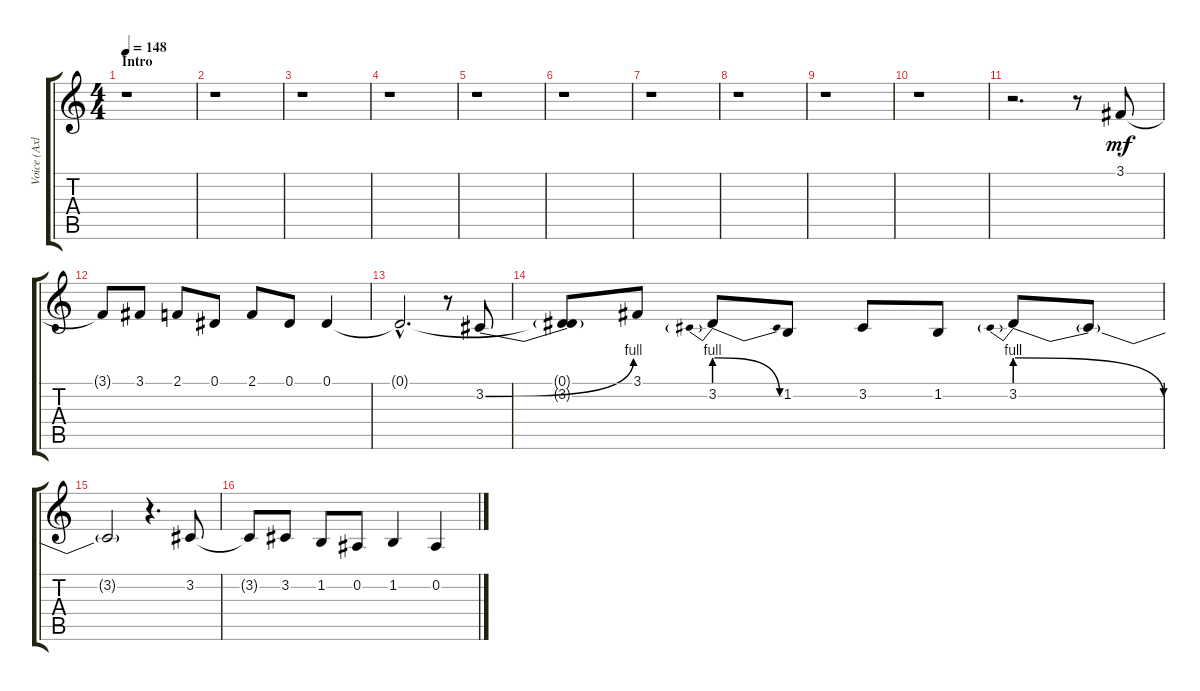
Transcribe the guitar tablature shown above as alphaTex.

\track ("Voice (Axl)" "Voice (Axl") {instrument lead2sawtooth}
\staff {score tabs}
\tuning (Eb4 Bb3 Gb3 Db3 Ab2 Eb2) {hide}
\ts (4 4)
\section ("" "Intro")
\tempo 148
\clef g2
\ks c
r.1{dy mf instrument lead2sawtooth} |
r.1 |
r.1 |
r.1 |
r.1 |
r.1 |
r.1 |
r.1 |
r.1 |
r.1 |
r.2{d} r.8 3.1.8 |
3.1{t}.8 3.1.8 2.1.8 0.1.8 2.1.8 0.1.8 0.1.4 |
0.1{hac t}.2{d} r.8 3.2{be (bend 0 0 60 4)}.8 |
(0.1{t} 3.2{t}).8 3.1.8 3.2{be (prebendrelease 0 4 60 0)}.8 1.2.8 3.2.8 1.2.8 3.2{be (prebendrelease 0 4 60 0)}.8 3.2{t}.8 |
3.2{t}.2 r.4{d} 3.2.8 |
3.2{t}.8 3.2.8 1.2.8 0.2.8 1.2.4 0.2.4
